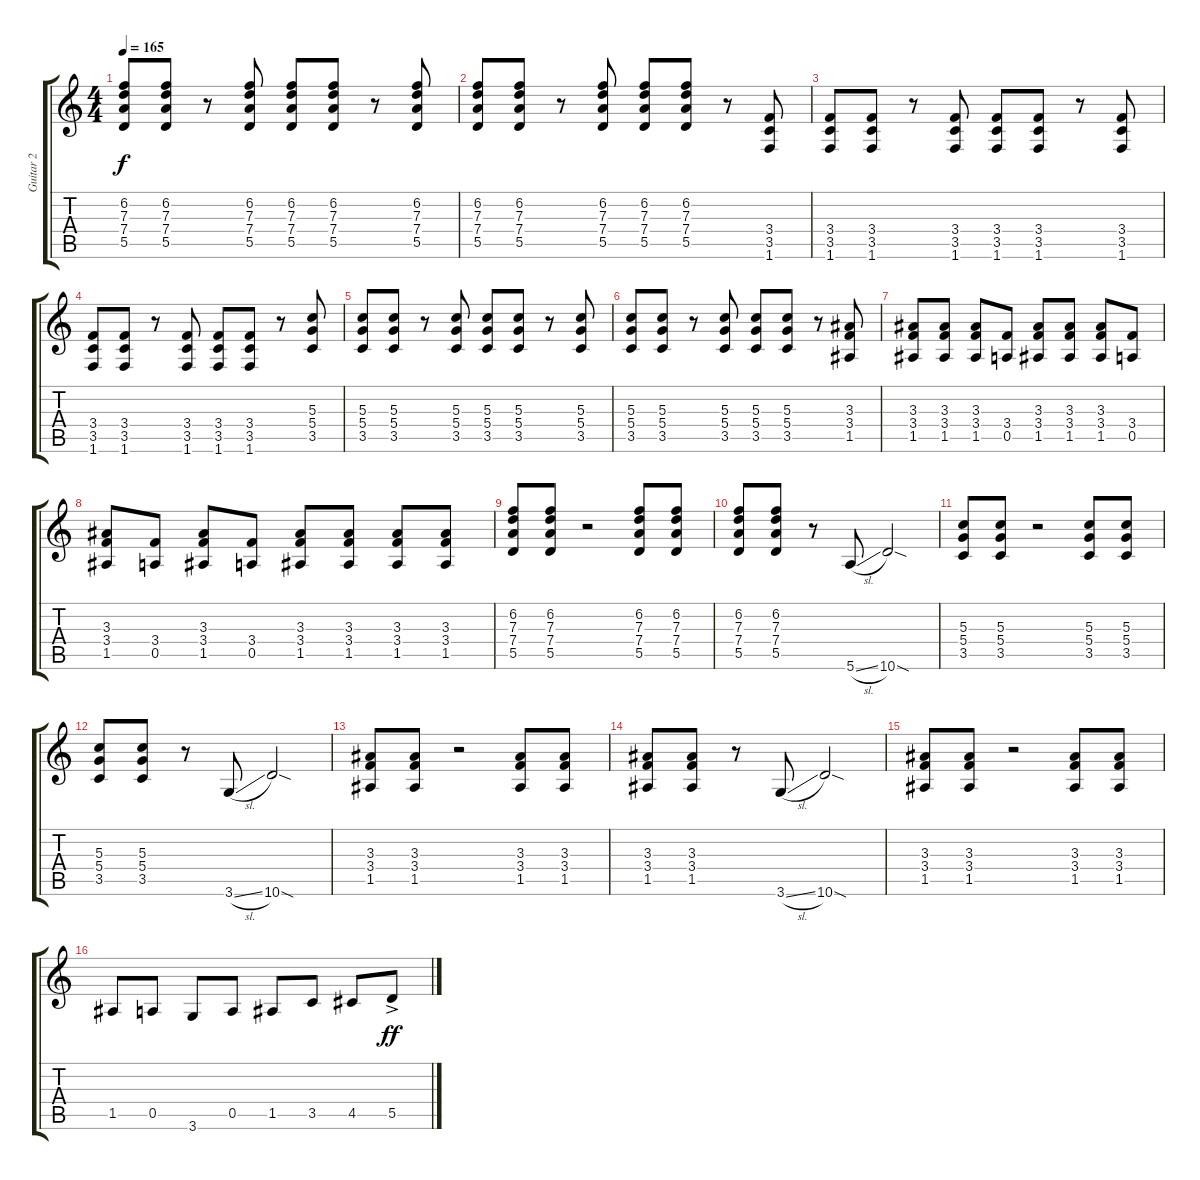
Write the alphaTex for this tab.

\track ("Guitar 2" "Guitar 2") {instrument overdrivenguitar}
\staff {score tabs}
\tuning (E4 B3 G3 D3 A2 E2) {hide}
\ts (4 4)
\tempo 165
\clef g2
\ks c
(6.2 7.3 7.4 5.5).8{dy f} (6.2 7.3 7.4 5.5).8 r.8 (6.2 7.3 7.4 5.5).8 (6.2 7.3 7.4 5.5).8 (6.2 7.3 7.4 5.5).8 r.8 (6.2 7.3 7.4 5.5).8 |
(6.2 7.3 7.4 5.5).8 (6.2 7.3 7.4 5.5).8 r.8 (6.2 7.3 7.4 5.5).8 (6.2 7.3 7.4 5.5).8 (6.2 7.3 7.4 5.5).8 r.8 (3.4 3.5 1.6).8 |
(3.4 3.5 1.6).8 (3.4 3.5 1.6).8 r.8 (3.4 3.5 1.6).8 (3.4 3.5 1.6).8 (3.4 3.5 1.6).8 r.8 (3.4 3.5 1.6).8 |
(3.4 3.5 1.6).8 (3.4 3.5 1.6).8 r.8 (3.4 3.5 1.6).8 (3.4 3.5 1.6).8 (3.4 3.5 1.6).8 r.8 (5.3 5.4 3.5).8 |
(5.3 5.4 3.5).8 (5.3 5.4 3.5).8 r.8 (5.3 5.4 3.5).8 (5.3 5.4 3.5).8 (5.3 5.4 3.5).8 r.8 (5.3 5.4 3.5).8 |
(5.3 5.4 3.5).8 (5.3 5.4 3.5).8 r.8 (5.3 5.4 3.5).8 (5.3 5.4 3.5).8 (5.3 5.4 3.5).8 r.8 (3.3 3.4 1.5).8 |
(3.3 3.4 1.5).8 (3.3 3.4 1.5).8 (3.3 3.4 1.5).8 (3.4 0.5).8 (3.3 3.4 1.5).8 (3.3 3.4 1.5).8 (3.3 3.4 1.5).8 (3.4 0.5).8 |
(3.3 3.4 1.5).8 (3.4 0.5).8 (3.3 3.4 1.5).8 (3.4 0.5).8 (3.3 3.4 1.5).8 (3.3 3.4 1.5).8 (3.3 3.4 1.5).8 (3.3 3.4 1.5).8 |
(6.2 7.3 7.4 5.5).8 (6.2 7.3 7.4 5.5).8 r.2 (6.2 7.3 7.4 5.5).8 (6.2 7.3 7.4 5.5).8 |
(6.2 7.3 7.4 5.5).8 (6.2 7.3 7.4 5.5).8 r.8 5.6{sl}.8 10.6{sod}.2 |
(5.3 5.4 3.5).8 (5.3 5.4 3.5).8 r.2 (5.3 5.4 3.5).8 (5.3 5.4 3.5).8 |
(5.3 5.4 3.5).8 (5.3 5.4 3.5).8 r.8 3.6{sl}.8 10.6{sod}.2 |
(3.3 3.4 1.5).8 (3.3 3.4 1.5).8 r.2 (3.3 3.4 1.5).8 (3.3 3.4 1.5).8 |
(3.3 3.4 1.5).8 (3.3 3.4 1.5).8 r.8 3.6{sl}.8 10.6{sod}.2 |
(3.3 3.4 1.5).8 (3.3 3.4 1.5).8 r.2 (3.3 3.4 1.5).8 (3.3 3.4 1.5).8 |
1.5.8 0.5.8 3.6.8 0.5.8 1.5.8 3.5.8 4.5.8 5.5{ac}.8{dy ff}
